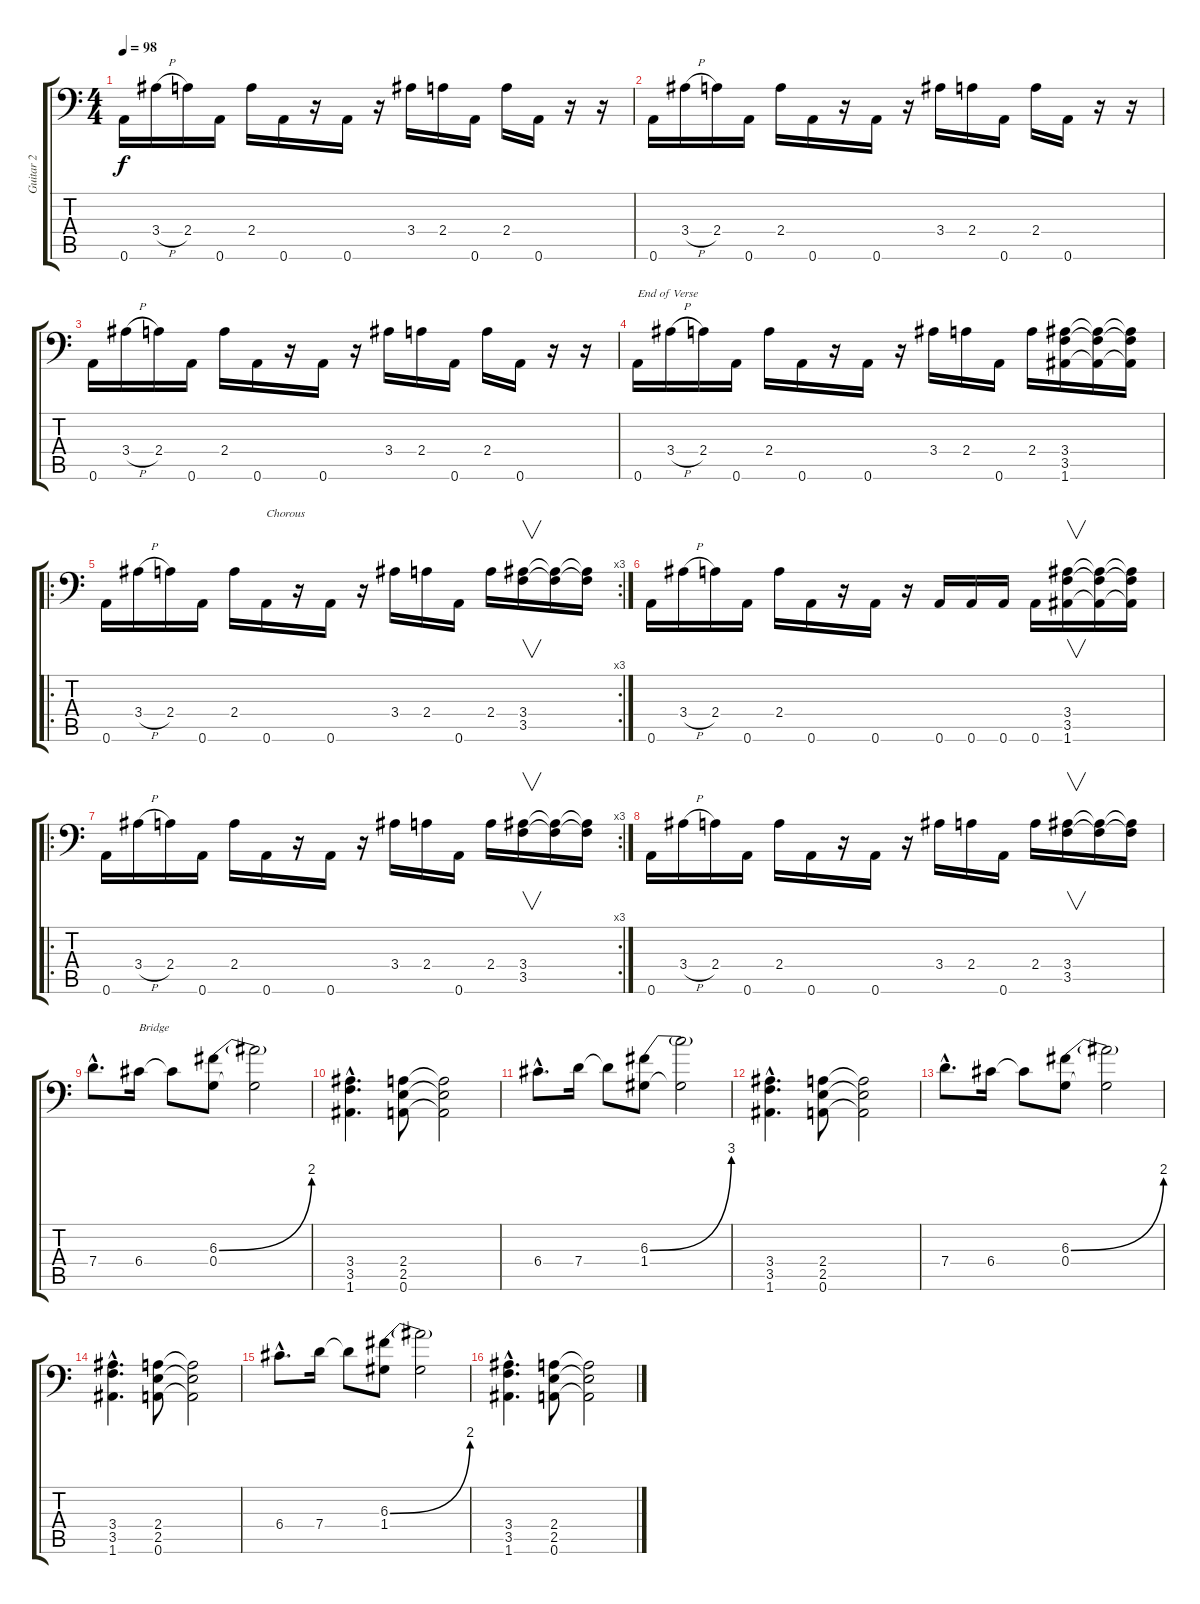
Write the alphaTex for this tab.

\track ("Guitar 2" "Guitar 2") {instrument distortionguitar}
\staff {score tabs}
\tuning (A3 E3 C3 G2 D2 A1) {hide}
\ts (4 4)
\tempo 98
\clef f4
\ks c
0.6.16{dy f} 3.4{h}.16 2.4.16 0.6.16 2.4.16 0.6.16 r.16 0.6.16 r.16 3.4.16 2.4.16 0.6.16 2.4.16 0.6.16 r.16 r.16 |
0.6.16 3.4{h}.16 2.4.16 0.6.16 2.4.16 0.6.16 r.16 0.6.16 r.16 3.4.16 2.4.16 0.6.16 2.4.16 0.6.16 r.16 r.16 |
0.6.16 3.4{h}.16 2.4.16 0.6.16 2.4.16 0.6.16 r.16 0.6.16 r.16 3.4.16 2.4.16 0.6.16 2.4.16 0.6.16 r.16 r.16 |
0.6.16{txt "End of Verse"} 3.4{h}.16 2.4.16 0.6.16 2.4.16 0.6.16 r.16 0.6.16 r.16 3.4.16 2.4.16 0.6.16 2.4.16 (3.4 3.5 1.6).16 (3.4{t} 3.5{t} 1.6{t}).16 (3.4{t} 3.5{t} 1.6{t}).16 |
\ro
\rc 3
0.6.16 3.4{h}.16 2.4.16 0.6.16 2.4.16 0.6.16{txt "Chorous"} r.16 0.6.16 r.16 3.4.16 2.4.16 0.6.16 2.4.16 (3.4 3.5).16{v} (3.4{t} 3.5{t}).16 (3.4{t} 3.5{t}).16 |
0.6.16 3.4{h}.16 2.4.16 0.6.16 2.4.16 0.6.16 r.16 0.6.16 r.16 0.6.16 0.6.16 0.6.16 0.6.16 (3.4 3.5 1.6).16{v} (3.4{t} 3.5{t} 1.6{t}).16 (3.4{t} 3.5{t} 1.6{t}).16 |
\ro
\rc 3
0.6.16 3.4{h}.16 2.4.16 0.6.16 2.4.16 0.6.16 r.16 0.6.16 r.16 3.4.16 2.4.16 0.6.16 2.4.16 (3.4 3.5).16{v} (3.4{t} 3.5{t}).16 (3.4{t} 3.5{t}).16 |
0.6.16 3.4{h}.16 2.4.16 0.6.16 2.4.16 0.6.16 r.16 0.6.16 r.16 3.4.16 2.4.16 0.6.16 2.4.16 (3.4 3.5).16{v} (3.4{t} 3.5{t}).16 (3.4{t} 3.5{t}).16 |
7.4{hac}.8{d} 6.4.16{txt "Bridge"} 6.4{t}.8 (6.3{be (bend 0 0 60 8)} 0.4).8 (6.3{t} 0.4{t}).2 |
(3.4{hac} 3.5{hac} 1.6{hac}).4{d} (2.4 2.5 0.6).8 (2.4{t} 2.5{t} 0.6{t}).2 |
6.4{hac}.8{d} 7.4.16 7.4{t}.8 (6.3{be (bend 0 0 60 12)} 1.4).8 (6.3{t} 1.4{t}).2 |
(3.4{hac} 3.5{hac} 1.6{hac}).4{d} (2.4 2.5 0.6).8 (2.4{t} 2.5{t} 0.6{t}).2 |
7.4{hac}.8{d} 6.4.16 6.4{t}.8 (6.3{be (bend 0 0 60 8)} 0.4).8 (6.3{t} 0.4{t}).2 |
(3.4{hac} 3.5{hac} 1.6{hac}).4{d} (2.4 2.5 0.6).8 (2.4{t} 2.5{t} 0.6{t}).2 |
6.4{hac}.8{d} 7.4.16 7.4{t}.8 (6.3{be (bend 0 0 60 8)} 1.4).8 (6.3{t} 1.4{t}).2 |
(3.4{hac} 3.5{hac} 1.6{hac}).4{d} (2.4 2.5 0.6).8 (2.4{t} 2.5{t} 0.6{t}).2
